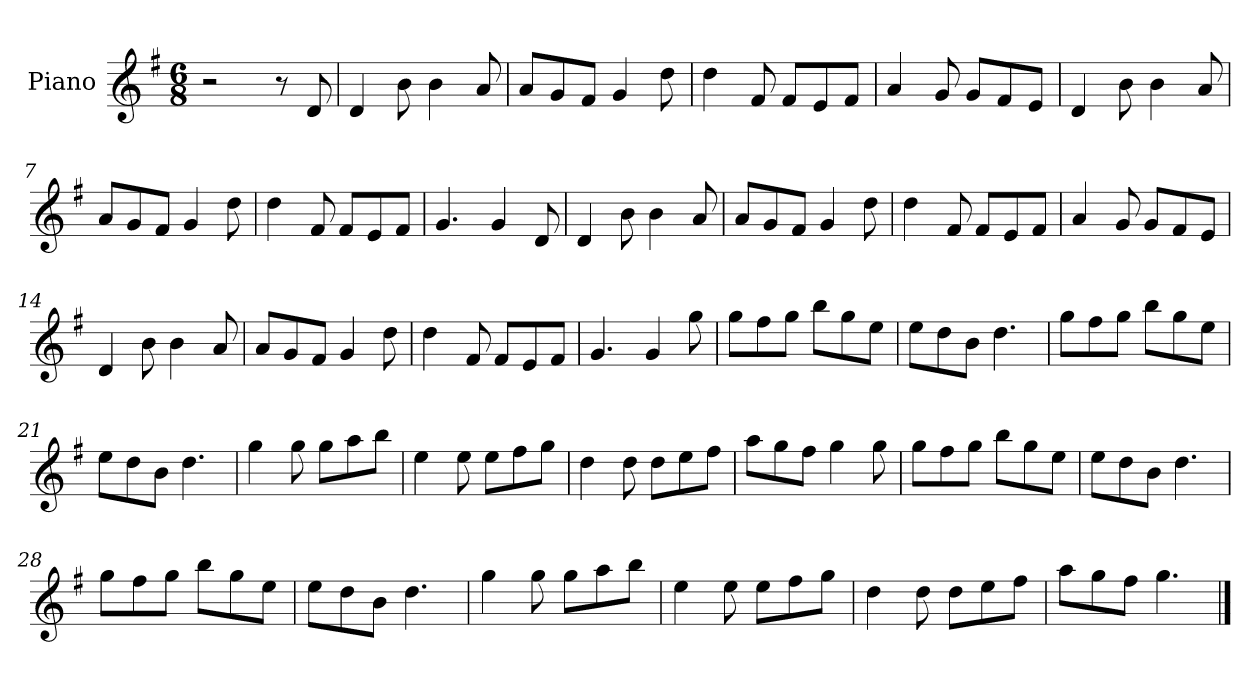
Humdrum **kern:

**kern
*part1
*staff1
*I"Piano
*I'Pno
*clefG2
*k[f#]
*M6/8
=1
2r
8r
8d/
=2
4d/
8b\
4b\
8a/
=3
8a/L
8g/
8f#/J
4g/
8dd\
=4
4dd\
8f#/
8f#/L
8e/
8f#/J
=5
4a/
8g/
8g/L
8f#/
8e/J
=6
4d/
8b\
4b\
8a/
=7
8a/L
8g/
8f#/J
4g/
8dd\
=8
4dd\
8f#/
8f#/L
8e/
8f#/J
=9
4.g/
4g/
8d/
=10
4d/
8b\
4b\
8a/
=11
8a/L
8g/
8f#/J
4g/
8dd\
=12
4dd\
8f#/
8f#/L
8e/
8f#/J
=13
4a/
8g/
8g/L
8f#/
8e/J
=14
4d/
8b\
4b\
8a/
=15
8a/L
8g/
8f#/J
4g/
8dd\
=16
4dd\
8f#/
8f#/L
8e/
8f#/J
=17
4.g/
4g/
8gg\
=18
8gg\L
8ff#\
8gg\J
8bb\L
8gg\
8ee\J
=19
8ee\L
8dd\
8b\J
4.dd\
=20
8gg\L
8ff#\
8gg\J
8bb\L
8gg\
8ee\J
=21
8ee\L
8dd\
8b\J
4.dd\
=22
4gg\
8gg\
8gg\L
8aa\
8bb\J
=23
4ee\
8ee\
8ee\L
8ff#\
8gg\J
=24
4dd\
8dd\
8dd\L
8ee\
8ff#\J
=25
8aa\L
8gg\
8ff#\J
4gg\
8gg\
=26
8gg\L
8ff#\
8gg\J
8bb\L
8gg\
8ee\J
=27
8ee\L
8dd\
8b\J
4.dd\
=28
8gg\L
8ff#\
8gg\J
8bb\L
8gg\
8ee\J
=29
8ee\L
8dd\
8b\J
4.dd\
=30
4gg\
8gg\
8gg\L
8aa\
8bb\J
=31
4ee\
8ee\
8ee\L
8ff#\
8gg\J
=32
4dd\
8dd\
8dd\L
8ee\
8ff#\J
=33
8aa\L
8gg\
8ff#\J
4.gg\
==
*-
